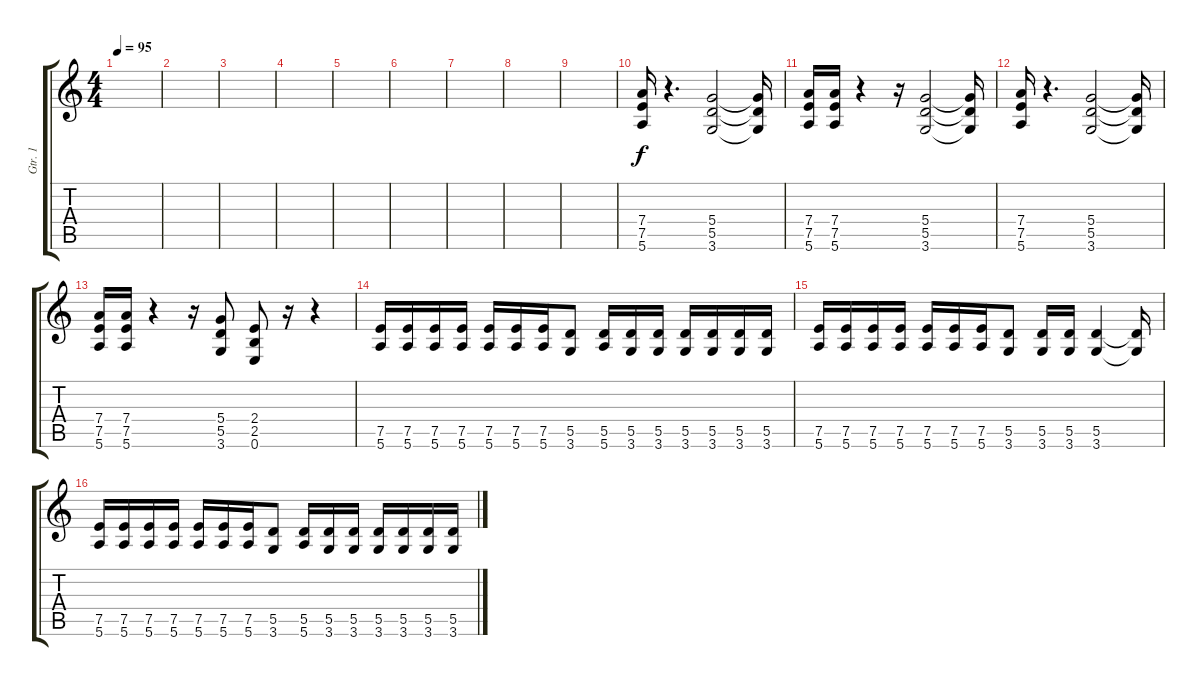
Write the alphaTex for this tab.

\track ("Gtr. 1" "Gtr. 1") {instrument distortionguitar}
\staff {score tabs}
\tuning (E4 B3 G3 D3 A2 E2) {hide}
\ts (4 4)
\tempo 95
\clef g2
\ks c
|
|
|
|
|
|
|
|
|
(7.4 7.5 5.6).16 r.4{d} (5.4 5.5 3.6).2 (5.4{t} 5.5{t} 3.6{t}).16 |
(7.4 7.5 5.6).16 (7.4 7.5 5.6).16 r.4 r.16 (5.4 5.5 3.6).2 (5.4{t} 5.5{t} 3.6{t}).16 |
(7.4 7.5 5.6).16 r.4{d} (5.4 5.5 3.6).2 (5.4{t} 5.5{t} 3.6{t}).16 |
(7.4 7.5 5.6).16 (7.4 7.5 5.6).16 r.4 r.16 (5.4 5.5 3.6).8 (2.4 2.5 0.6).8 r.16 r.4 |
(7.5 5.6).16{instrument distortionguitar} (7.5 5.6).16 (7.5 5.6).16 (7.5 5.6).16 (7.5 5.6).16 (7.5 5.6).16 (7.5 5.6).16 (5.5 3.6).8 (5.5 5.6).16 (5.5 3.6).16 (5.5 3.6).16 (5.5 3.6).16 (5.5 3.6).16 (5.5 3.6).16 (5.5 3.6).16 |
(7.5 5.6).16 (7.5 5.6).16 (7.5 5.6).16 (7.5 5.6).16 (7.5 5.6).16 (7.5 5.6).16 (7.5 5.6).16 (5.5 3.6).8 (5.5 3.6).16 (5.5 3.6).16 (5.5 3.6).4 (5.5{t} 3.6{t}).16 |
(7.5 5.6).16{instrument distortionguitar} (7.5 5.6).16 (7.5 5.6).16 (7.5 5.6).16 (7.5 5.6).16 (7.5 5.6).16 (7.5 5.6).16 (5.5 3.6).8 (5.5 5.6).16 (5.5 3.6).16 (5.5 3.6).16 (5.5 3.6).16 (5.5 3.6).16 (5.5 3.6).16 (5.5 3.6).16
